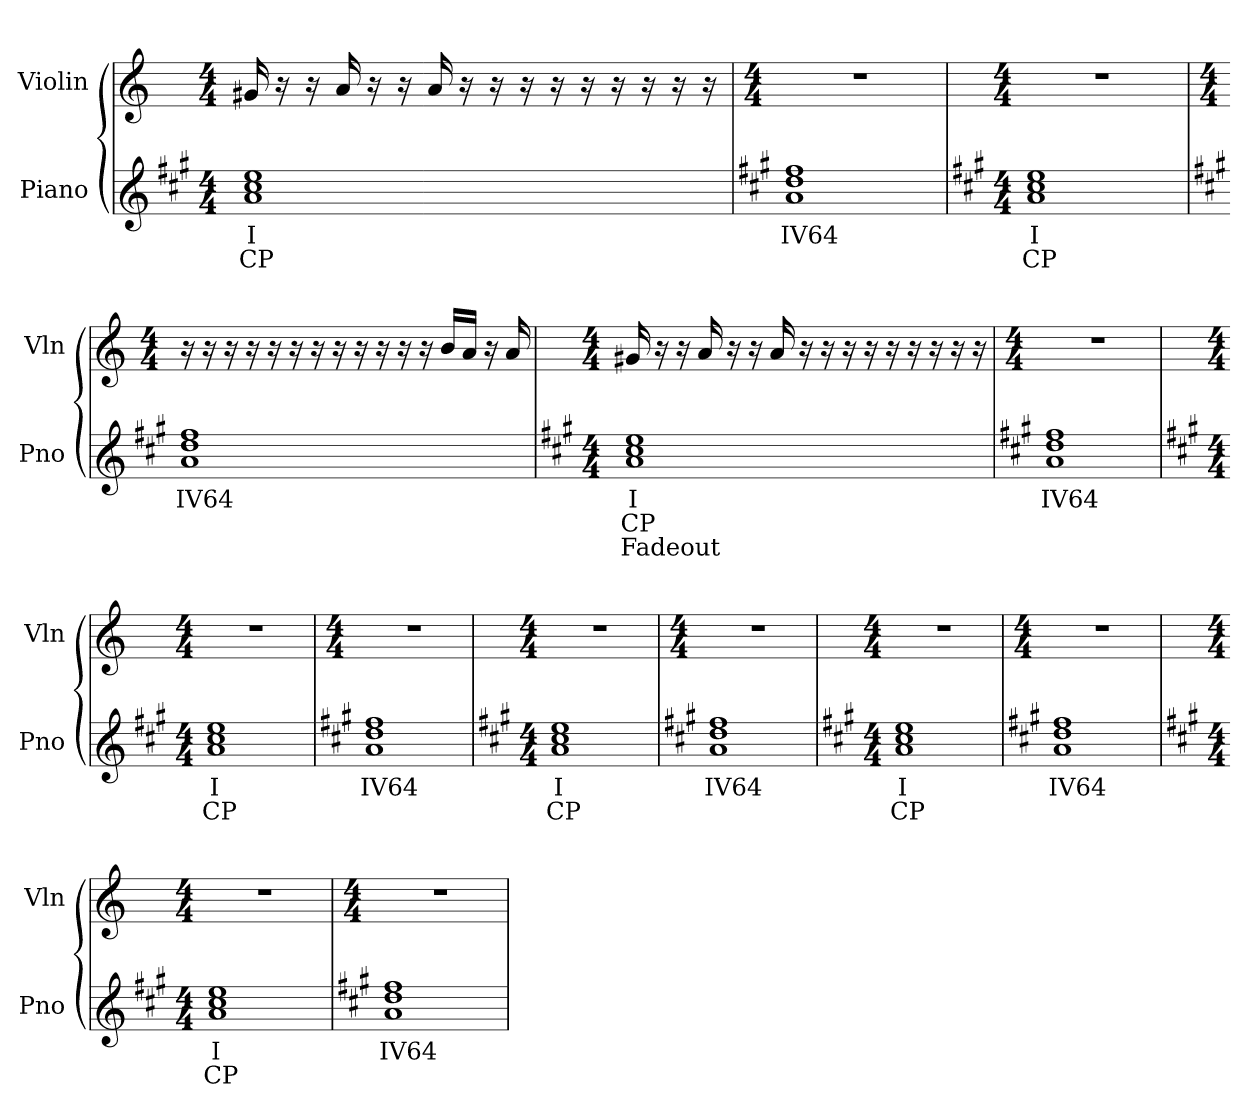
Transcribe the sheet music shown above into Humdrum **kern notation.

**kern	**text	**text	**text	**kern
*part2	*part2	*part2	*part2	*part1
*staff2	*staff2	*staff2	*staff2	*staff1
*I"Piano	*	*	*	*I"Violin
*I'Pno	*	*	*	*I'Vln
*k[f#c#g#]	*	*	*	*
*A:	*	*	*	*
*M4/4	*	*	*	*M4/4
=	=	=	=	=
1a 1cc# 1ee	I	CP	.	16g#X
.	.	.	.	16r
.	.	.	.	16r
.	.	.	.	16a
.	.	.	.	16r
.	.	.	.	16r
.	.	.	.	16a
.	.	.	.	16r
.	.	.	.	16r
.	.	.	.	16r
.	.	.	.	16r
.	.	.	.	16r
.	.	.	.	16r
.	.	.	.	16r
.	.	.	.	16r
.	.	.	.	16r
=	=	=	=	=
*k[f#c#g#]	*	*	*	*
*A:	*	*	*	*
*	*	*	*	*M4/4
1a 1dd 1ff#	IV64	.	.	1r
=	=	=	=	=
*k[f#c#g#]	*	*	*	*
*A:	*	*	*	*
*M4/4	*	*	*	*M4/4
1a 1cc# 1ee	I	CP	.	1r
=	=	=	=	=
*k[f#c#g#]	*	*	*	*
*A:	*	*	*	*
*	*	*	*	*M4/4
1a 1dd 1ff#	IV64	.	.	16r
.	.	.	.	16r
.	.	.	.	16r
.	.	.	.	16r
.	.	.	.	16r
.	.	.	.	16r
.	.	.	.	16r
.	.	.	.	16r
.	.	.	.	16r
.	.	.	.	16r
.	.	.	.	16r
.	.	.	.	16r
.	.	.	.	16bLL
.	.	.	.	16aJJ
.	.	.	.	16r
.	.	.	.	16a
=	=	=	=	=
*k[f#c#g#]	*	*	*	*
*A:	*	*	*	*
*M4/4	*	*	*	*M4/4
1a 1cc# 1ee	I	CP	Fadeout	16g#X
.	.	.	.	16r
.	.	.	.	16r
.	.	.	.	16a
.	.	.	.	16r
.	.	.	.	16r
.	.	.	.	16a
.	.	.	.	16r
.	.	.	.	16r
.	.	.	.	16r
.	.	.	.	16r
.	.	.	.	16r
.	.	.	.	16r
.	.	.	.	16r
.	.	.	.	16r
.	.	.	.	16r
=	=	=	=	=
*k[f#c#g#]	*	*	*	*
*A:	*	*	*	*
*	*	*	*	*M4/4
1a 1dd 1ff#	IV64	.	.	1r
=	=	=	=	=
*k[f#c#g#]	*	*	*	*
*A:	*	*	*	*
*M4/4	*	*	*	*M4/4
1a 1cc# 1ee	I	CP	.	1r
=	=	=	=	=
*k[f#c#g#]	*	*	*	*
*A:	*	*	*	*
*	*	*	*	*M4/4
1a 1dd 1ff#	IV64	.	.	1r
=	=	=	=	=
*k[f#c#g#]	*	*	*	*
*A:	*	*	*	*
*M4/4	*	*	*	*M4/4
1a 1cc# 1ee	I	CP	.	1r
=	=	=	=	=
*k[f#c#g#]	*	*	*	*
*A:	*	*	*	*
*	*	*	*	*M4/4
1a 1dd 1ff#	IV64	.	.	1r
=	=	=	=	=
*k[f#c#g#]	*	*	*	*
*A:	*	*	*	*
*M4/4	*	*	*	*M4/4
1a 1cc# 1ee	I	CP	.	1r
=	=	=	=	=
*k[f#c#g#]	*	*	*	*
*A:	*	*	*	*
*	*	*	*	*M4/4
1a 1dd 1ff#	IV64	.	.	1r
=	=	=	=	=
*k[f#c#g#]	*	*	*	*
*A:	*	*	*	*
*M4/4	*	*	*	*M4/4
1a 1cc# 1ee	I	CP	.	1r
=	=	=	=	=
*k[f#c#g#]	*	*	*	*
*A:	*	*	*	*
*	*	*	*	*M4/4
1a 1dd 1ff#	IV64	.	.	1r
=	=	=	=	=
*-	*-	*-	*-	*-
